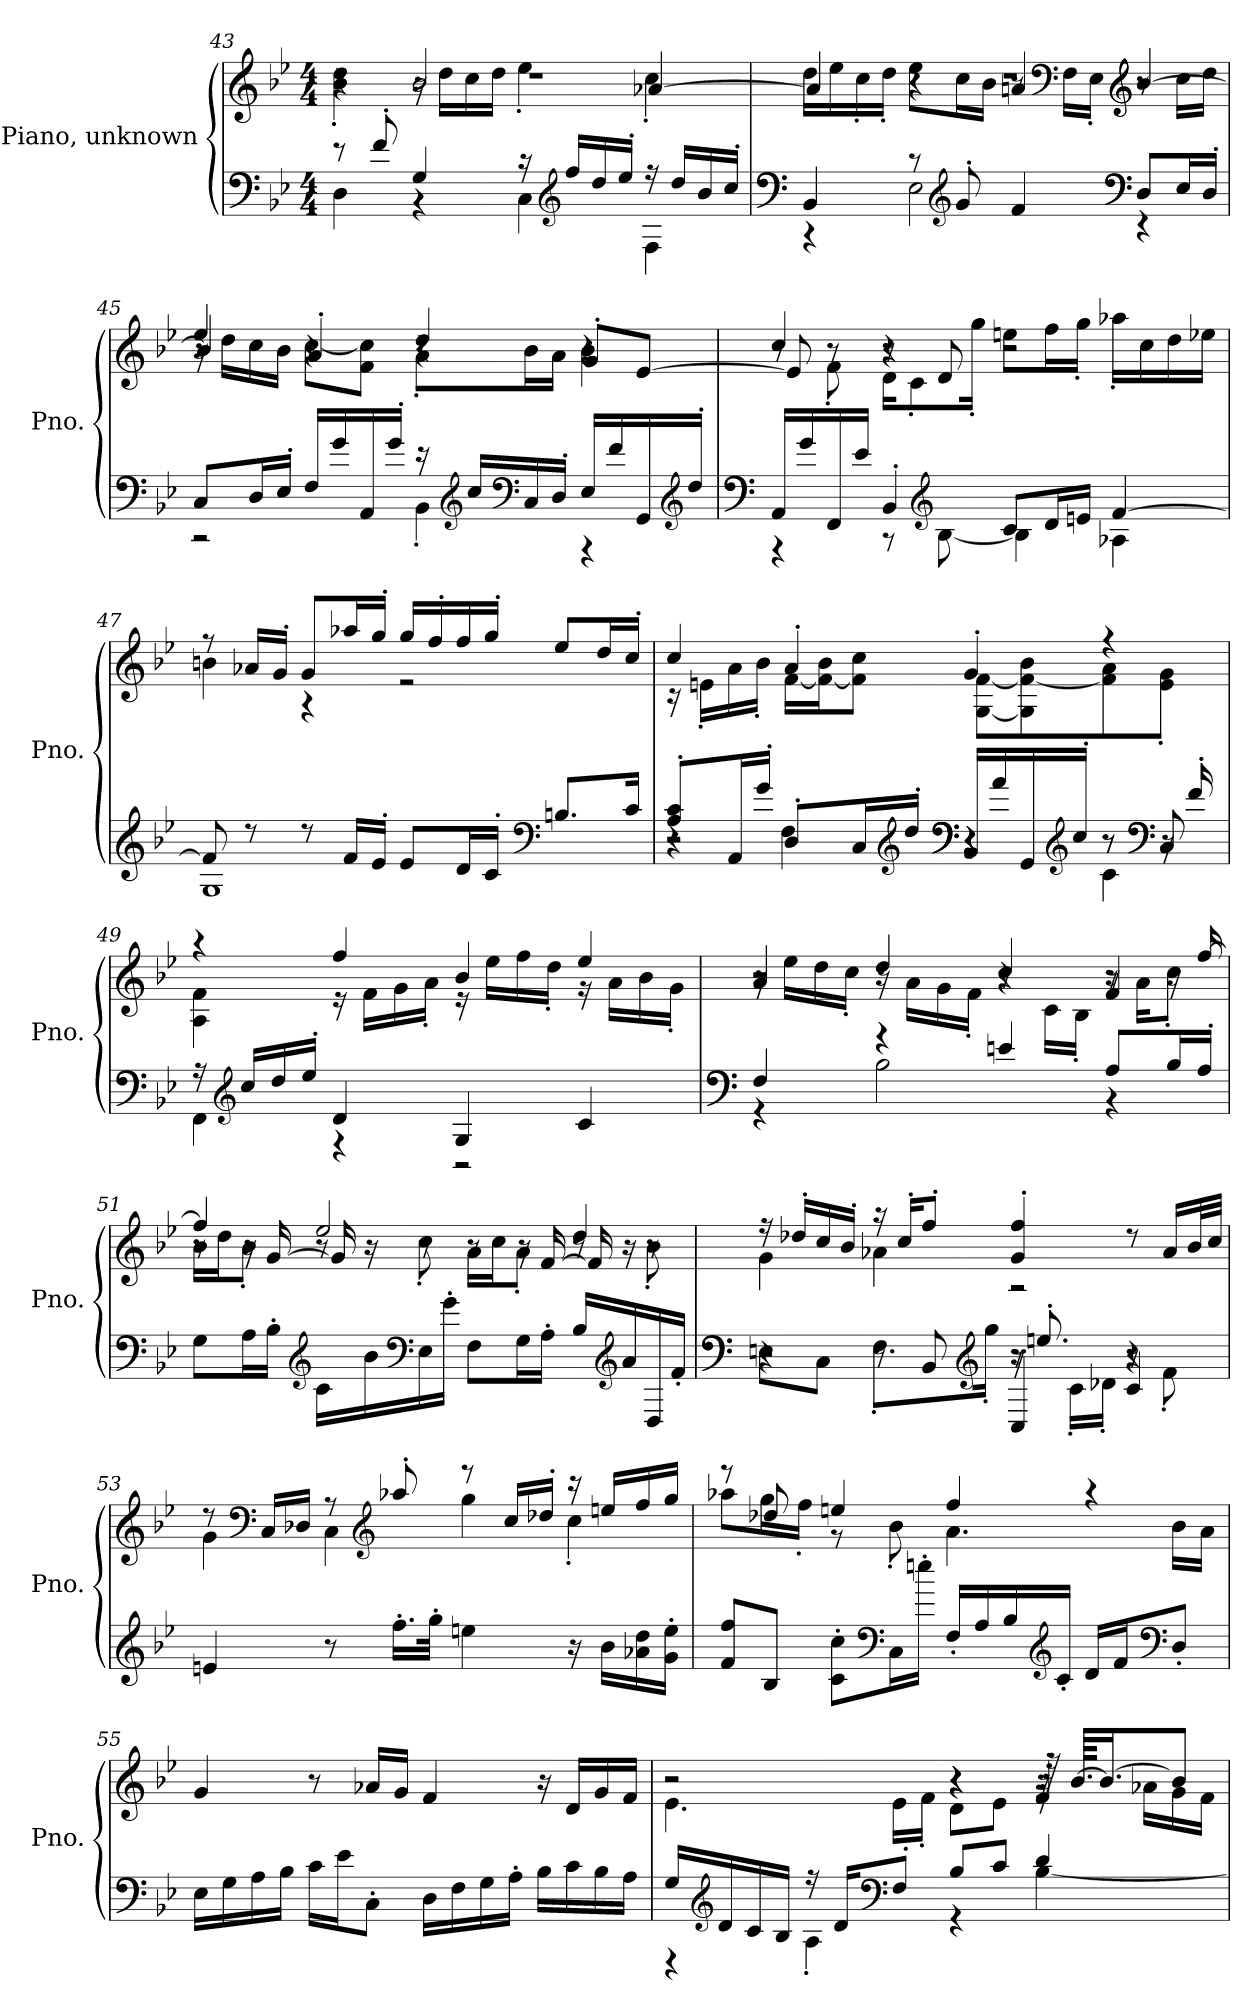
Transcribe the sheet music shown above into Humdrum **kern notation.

**kern	**kern
*part1	*part1
*staff2	*staff1
*I"Piano, unknown	*
*I'Pno.	*
*clefF4	*clefG2
*k[b-e-]	*k[b-e-]
*M4/4	*M4/4
=43	=43
*^	*^
*	*	*	*^
8r	4D\	1r	4b-\' 4dd\'	4r
8f'/	.	.	.	.
4G/	4r	.	16r	2b-/
.	.	.	16dd\LL	.
.	.	.	16cc\	.
.	.	.	16dd\JJ	.
16r	4C\	.	4ee-'\	.
*clefG2	*	*	*	*
16ff/LL	.	.	.	.
16dd/	.	.	.	.
16ee-'/JJ	.	.	.	.
16r	4F\	.	4cc'\	[4a-X/
16dd/LL	.	.	.	.
16b-/	.	.	.	.
16cc'/JJ	.	.	.	.
!!LO:LB:g=z	!!	!!
=44	=44	=44	=44	=44
*clefF4	*	*	*	*
4BB-/	4r	1r	16dd\LL	4a-/]
.	.	.	16ee-\	.
.	.	.	16cc'\	.
.	.	.	16dd'\JJ	.
8r	2E-\	.	8ee-\L	4r
*clefG2	*	*	*	*
8g'/	.	.	16cc\L	.
.	.	.	16b-\JJ	.
4f/	.	.	8r	4an/
*	*	*clefF4	*	*
.	.	.	16F\LL	.
.	.	.	16E-'\JJ	.
*clefF4	*	*clefG2	*	*
8D/L	4r	.	8r	[4b-/
16E-/L	.	.	16cc\LL	.
16D'/JJ	.	.	16dd\JJ	.
=45	=45	=45	=45	=45
8C/L	2r	4ee-/	16r	4b-/]
.	.	.	16dd\LL	.
16D/L	.	.	16cc\	.
16E-'/JJ	.	.	16b-\JJ	.
16F/LL	.	4r	[8cc\L	4a'/
16g/	.	.	.	.
16AA/	.	.	8f\ 8cc\]J	.
16g'/JJ	.	.	.	.
16r	4BB-'\	4dd/	8a'\L	4r
*clefG2	*	*	*	*
16cc/LL	.	.	.	.
*clefF4	*	*	*	*
16C/	.	.	16b-\L	.
16D'/JJ	.	.	16a\JJ	.
16E-/LL	4r	4r	4b-\	8g'/L
16f/	.	.	.	.
16GG/	.	.	.	[8e-/J
*clefG2	*	*	*	*
16dd'/JJ	.	.	.	.
!!LO:LB:g=z	!!	!!
=46	=46	=46	=46	=46
*clefF4	*	*	*	*
16AA/LL	4r	4cc/	8r	8e-/]
16g/	.	.	.	.
16FF/	.	.	8f'\	8r
16e-/JJ	.	.	.	.
4BB-'/	8r	4r	16d\KL	8r
.	.	.	8c'\	.
*clefG2	*	*	*	*
.	[8B-\	.	.	8d/
.	.	.	16gg'\Jk	.
8c/L	4B-\]	2r	8een\L	2r
16d/L	.	.	16ff\L	.
16en/JJ	.	.	16gg'\JJ	.
[4f/	4A-X\	.	16aa-X'\LL	.
.	.	.	16cc\	.
.	.	.	16dd\	.
.	.	.	16ee-X\JJ	.
*	*	*	*v	*v
=47	=47	=47	=47
8f/]	1G	8r	4bn\
8r	.	16a-X/LL	.
.	.	16g'/JJ	.
8r	.	8g/L	4r
16f/LL	.	16aa-X/L	.
16e-'/JJ	.	16gg'/JJ	.
8e-/L	.	16gg/LL	2r
.	.	16ff'/	.
16d/L	.	16ff/	.
16c'/JJ	.	16gg'/JJ	.
*clefF4	*	*	*
8.Bn/L	.	8ee-/L	.
.	.	16dd/L	.
16c/Jk	.	16cc'/JJ	.
!!LO:LB:g=z	!!
=48	=48	=48	=48
*	*^	*	*
8A/' 8c/'L	4r	2r	4cc/	16r
.	.	.	.	16en'\LL
16AA/L	.	.	.	16a\
16g'/JJ	.	.	.	16b-'\JJ
8D'/L	4F\	.	4a'/	[16f\LL
.	.	.	.	16f\_ 16b-\J
16C/L	.	.	.	8f\] 8cc\J
*clefG2	*	*	*	*
16dd'/JJ	.	.	.	.
*clefF4	*	*	*	*
16BB-/LL	4r	4r	4g'/	[8G\ [8f\L
16a/	.	.	.	.
16GG/	.	.	.	8G\] 8f\_ 8b-\
*clefG2	*	*	*	*
16cc'/JJ	.	.	.	.
8r	4c\	8r	4r	8f\] 8a\
*clefF4	*	*	*	*
16r	.	8C/	.	8e\' 8g\'J
16f'/	.	.	.	.
*	*v	*v	*	*
=49	=49	=49	=49
16r	4FF\	4r	4A\ 4f\
*clefG2	*	*	*
16cc/LL	.	.	.
16dd/	.	.	.
16ee-'/JJ	.	.	.
4d/	4r	4ff/	16r
.	.	.	16f\LL
.	.	.	16g\
.	.	.	16a'\JJ
4G/	2r	4b-/	16r
.	.	.	16ee-\LL
.	.	.	16ff\
.	.	.	16dd'\JJ
4c/	.	4ee-/	16r
.	.	.	16a\LL
.	.	.	16b-\
.	.	.	16g'\JJ
*	*	*v	*v
!!LO:LB:g=z
=50	=50	=50
*clefF4	*	*
*	*	*^
*	*	*	*^
4F/	4r	2r	16r	4a/
.	.	.	16ee-\LL	.
.	.	.	16dd\	.
.	.	.	16cc'\JJ	.
4r	2B-\	.	16r	4dd/
.	.	.	16a\LL	.
.	.	.	16g\	.
.	.	.	16f'\JJ	.
4en/	.	4r	8r	4cc/
.	.	.	16c\LL	.
.	.	.	16B-'\JJ	.
8A/L	4r	8r	16r	4f/
.	.	.	16a\KL	.
16B-/L	.	16r	8cc'\J	.
16A'/JJ	.	[16ff/	.	.
*v	*v	*	*	*
=51	=51	=51	=51
8G\L	4ff/]	16b-\LL	8r
.	.	16dd\J	.
16A\L	.	8b-'\J	16r
16B-'\JJ	.	.	[16g/
*clefG2	*	*	*
16c\LL	2ee-/	8r	16g/]
16b-\	.	.	16r
*clefF4	*	*	*
16E-\	.	8cc'\	8r
16g'\JJ	.	.	.
8F\L	.	16a\LL	8r
.	.	16cc\J	.
16G\L	.	8a'\J	16r
16A'\JJ	.	.	[16f/
16B-/LL	4dd/	8r	16f/]
*clefG2	*	*	*
16a/	.	.	16r
16D/	.	8b-'\	8r
16f'/JJ	.	.	.
*	*v	*v	*v
!!LO:PB:g=z
=52	=52
*clefF4	*
*^	*^
*	*^	*	*
2r	8En\L	4r	16r	4g\
.	.	.	16dd-X'/LL	.
.	8C\J	.	16cc/	.
.	.	.	16b-'/JJ	.
.	8.F'\L	8r	16r	4a-X\
.	.	.	16cc'/KL	.
.	.	8BB-/	8ff'/J	.
*clefG2	*	*	*	*
.	16gg'\Jk	.	.	.
16r	8r	4C'/	4g/' 4ff/'	2r
8.een'/	.	.	.	.
.	16c'\LL	.	.	.
.	16d-X'\JJ	.	.	.
4r	8r	4c/	8r	.
.	8f'\	.	16a-/LL	.
.	.	.	32b-/L	.
.	.	.	32cc/JJJ	.
*v	*v	*v	*	*
=53	=53	=53
4en/	8r	4g\
*	*clefF4	*
.	16C/LL	.
.	16D-X/JJ	.
8r	8r	4C\
*	*clefG2	*
16.ff'\LL	8aa-X'/	.
32gg'\JJk	.	.
4een\	8r	4gg\
.	16cc/LL	.
.	16dd-X'/JJ	.
16r	16r	4cc'\
16b-\LL	16een/LL	.
16a-X\ 16dd\	16ff/	.
16g\' 16ee\'JJ	16gg/JJ	.
!!LO:LB:g=z	!!
=54	=54	=54
8f/ 8ff/L	8r	8aa-X\L
8B-/J	8dd-X/	16gg\L
.	.	16ff'\JJ
8c\' 8cc\'L	4een/	8r
*clefF4	*	*
16C\L	.	8b-'\
16een'\JJ	.	.
16F'/LL	4ff/	4.a\
16A/	.	.
16B-/	.	.
*clefG2	*	*
16c'/JJ	.	.
16d/LL	4r	.
16f/J	.	.
*clefF4	*	*
8D'/J	.	16b-\LL
.	.	16a\JJ
*	*v	*v
=55	=55
16E-\LL	4g/
16G\	.
16A\	.
16B-\JJ	.
16c\LL	8r
16e-\J	.
8C'\J	16a-X/LL
.	16g/JJ
16D\LL	4f/
16F\	.
16G\	.
16A'\JJ	.
16B-\LL	16r
16c\	16d/LL
16B-\	16g/
16A\JJ	16f/JJ
!!LO:LB:g=z
=56	=56
*^	*^
*	*	*	*^
16G/LL	4r	2r	4.e-\	2r
*clefG2	*	*	*	*
16d/	.	.	.	.
16c/	.	.	.	.
16B-/JJ	.	.	.	.
16r	4A'\	.	.	.
16d/KL	.	.	.	.
*clefF4	*	*	*	*
8F'/J	.	.	16e-\LL	.
.	.	.	16f'\JJ	.
8B-/L	4r	4r	8d\L	4r
8c/J	.	.	8e-\J	.
4d/	[4B-\	128r	16r	4f'/
.	.	[64.b-/KKLL	.	.
.	.	16.b-/J_	.	.
.	.	.	16a-X\LL	.
.	.	8b-/J]	16g\	.
.	.	.	16f\JJ	.
*v	*v	*	*	*
*	*v	*v	*v
=	=
*-	*-
